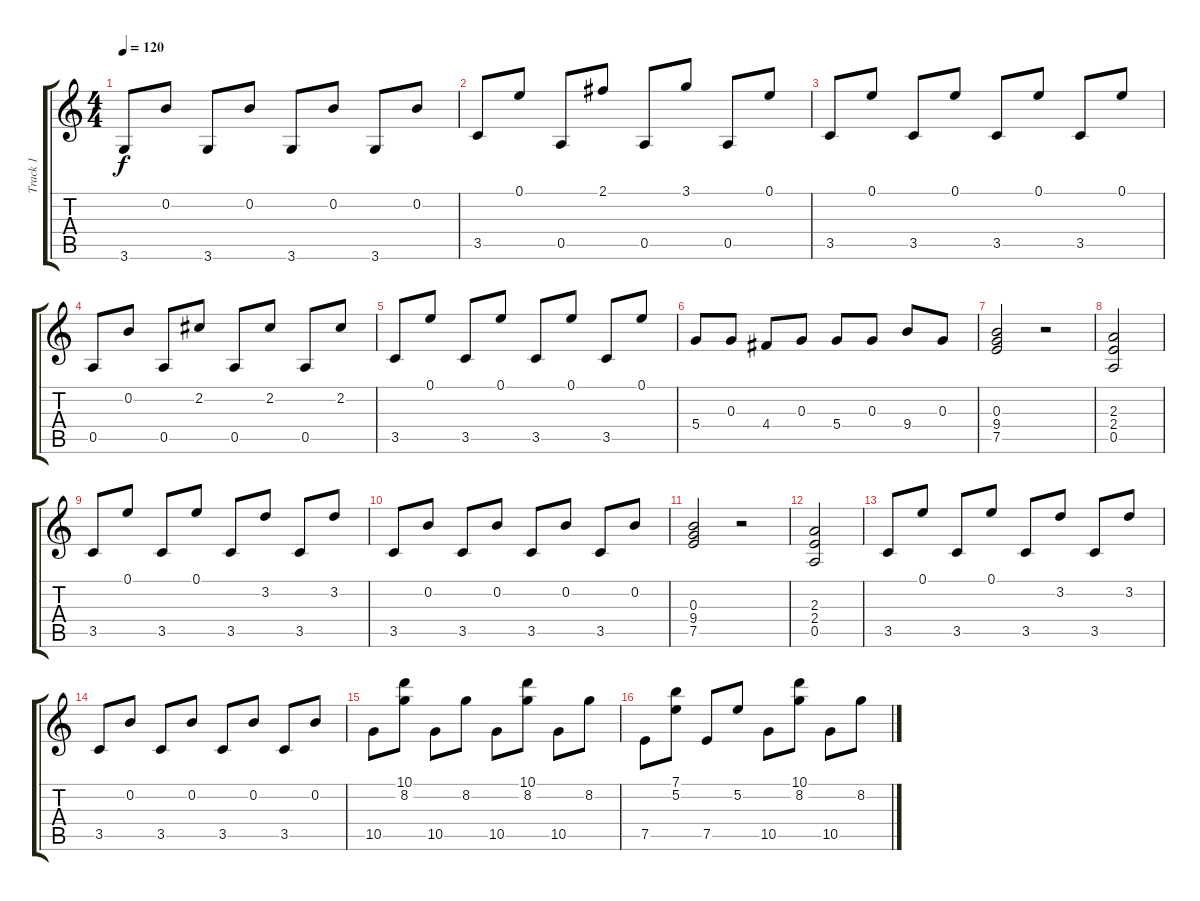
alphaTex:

\track ("Track 1" "Track 1") {instrument acousticguitarsteel}
\staff {score tabs}
\tuning (E4 B3 G3 D3 A2 E2) {hide}
\ts (4 4)
\tempo 120
\clef g2
\ks c
3.6.8{dy f} 0.2.8 3.6.8 0.2.8 3.6.8 0.2.8 3.6.8 0.2.8 |
3.5.8 0.1.8 0.5.8 2.1.8 0.5.8 3.1.8 0.5.8 0.1.8 |
3.5.8 0.1.8 3.5.8 0.1.8 3.5.8 0.1.8 3.5.8 0.1.8 |
0.5.8 0.2.8 0.5.8 2.2.8 0.5.8 2.2.8 0.5.8 2.2.8 |
3.5.8 0.1.8 3.5.8 0.1.8 3.5.8 0.1.8 3.5.8 0.1.8 |
5.4.8 0.3.8 4.4.8 0.3.8 5.4.8 0.3.8 9.4.8 0.3.8 |
(0.3 9.4 7.5).2 r.2 |
(2.3 2.4 0.5).2 |
3.5.8 0.1.8 3.5.8 0.1.8 3.5.8 3.2.8 3.5.8 3.2.8 |
3.5.8 0.2.8 3.5.8 0.2.8 3.5.8 0.2.8 3.5.8 0.2.8 |
(0.3 9.4 7.5).2 r.2 |
(2.3 2.4 0.5).2 |
3.5.8 0.1.8 3.5.8 0.1.8 3.5.8 3.2.8 3.5.8 3.2.8 |
3.5.8 0.2.8 3.5.8 0.2.8 3.5.8 0.2.8 3.5.8 0.2.8 |
10.5.8 (10.1 8.2).8 10.5.8 8.2.8 10.5.8 (10.1 8.2).8 10.5.8 8.2.8 |
7.5.8 (7.1 5.2).8 7.5.8 5.2.8 10.5.8 (10.1 8.2).8 10.5.8 8.2.8
